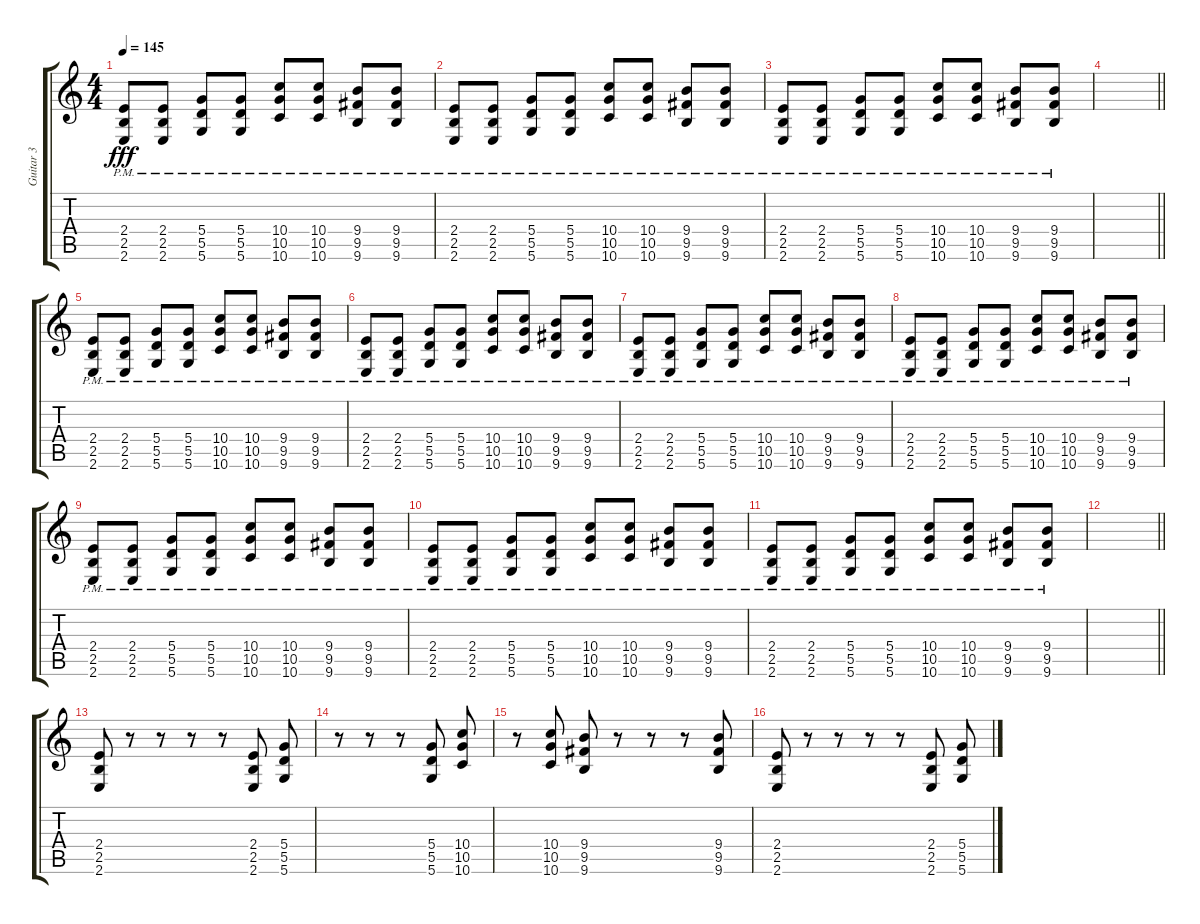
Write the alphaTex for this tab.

\track ("Guitar 3" "Guitar 3") {instrument distortionguitar}
\staff {score tabs}
\tuning (E4 B3 G3 D3 A2 D2) {hide}
\ts (4 4)
\tempo 145
\clef g2
\ks c
(2.4{pm} 2.5{pm} 2.6{pm}).8{dy fff} (2.4{pm} 2.5{pm} 2.6{pm}).8 (5.4{pm} 5.5{pm} 5.6{pm}).8 (5.4{pm} 5.5{pm} 5.6{pm}).8 (10.4{pm} 10.5{pm} 10.6{pm}).8 (10.4{pm} 10.5{pm} 10.6{pm}).8 (9.4{pm} 9.5{pm} 9.6{pm}).8 (9.4{pm} 9.5{pm} 9.6{pm}).8 |
(2.4{pm} 2.5{pm} 2.6{pm}).8 (2.4{pm} 2.5{pm} 2.6{pm}).8 (5.4{pm} 5.5{pm} 5.6{pm}).8 (5.4{pm} 5.5{pm} 5.6{pm}).8 (10.4{pm} 10.5{pm} 10.6{pm}).8 (10.4{pm} 10.5{pm} 10.6{pm}).8 (9.4{pm} 9.5{pm} 9.6{pm}).8 (9.4{pm} 9.5{pm} 9.6{pm}).8 |
(2.4{pm} 2.5{pm} 2.6{pm}).8 (2.4{pm} 2.5{pm} 2.6{pm}).8 (5.4{pm} 5.5{pm} 5.6{pm}).8 (5.4{pm} 5.5{pm} 5.6{pm}).8 (10.4{pm} 10.5{pm} 10.6{pm}).8 (10.4{pm} 10.5{pm} 10.6{pm}).8 (9.4{pm} 9.5{pm} 9.6{pm}).8 (9.4{pm} 9.5{pm} 9.6{pm}).8 |
\barLineRight lightlight
|
(2.4{pm} 2.5{pm} 2.6{pm}).8 (2.4{pm} 2.5{pm} 2.6{pm}).8 (5.4{pm} 5.5{pm} 5.6{pm}).8 (5.4{pm} 5.5{pm} 5.6{pm}).8 (10.4{pm} 10.5{pm} 10.6{pm}).8 (10.4{pm} 10.5{pm} 10.6{pm}).8 (9.4{pm} 9.5{pm} 9.6{pm}).8 (9.4{pm} 9.5{pm} 9.6{pm}).8 |
(2.4{pm} 2.5{pm} 2.6{pm}).8 (2.4{pm} 2.5{pm} 2.6{pm}).8 (5.4{pm} 5.5{pm} 5.6{pm}).8 (5.4{pm} 5.5{pm} 5.6{pm}).8 (10.4{pm} 10.5{pm} 10.6{pm}).8 (10.4{pm} 10.5{pm} 10.6{pm}).8 (9.4{pm} 9.5{pm} 9.6{pm}).8 (9.4{pm} 9.5{pm} 9.6{pm}).8 |
(2.4{pm} 2.5{pm} 2.6{pm}).8 (2.4{pm} 2.5{pm} 2.6{pm}).8 (5.4{pm} 5.5{pm} 5.6{pm}).8 (5.4{pm} 5.5{pm} 5.6{pm}).8 (10.4{pm} 10.5{pm} 10.6{pm}).8 (10.4{pm} 10.5{pm} 10.6{pm}).8 (9.4{pm} 9.5{pm} 9.6{pm}).8 (9.4{pm} 9.5{pm} 9.6{pm}).8 |
(2.4{pm} 2.5{pm} 2.6{pm}).8 (2.4{pm} 2.5{pm} 2.6{pm}).8 (5.4{pm} 5.5{pm} 5.6{pm}).8 (5.4{pm} 5.5{pm} 5.6{pm}).8 (10.4{pm} 10.5{pm} 10.6{pm}).8 (10.4{pm} 10.5{pm} 10.6{pm}).8 (9.4{pm} 9.5{pm} 9.6{pm}).8 (9.4{pm} 9.5{pm} 9.6{pm}).8 |
(2.4{pm} 2.5{pm} 2.6{pm}).8 (2.4{pm} 2.5{pm} 2.6{pm}).8 (5.4{pm} 5.5{pm} 5.6{pm}).8 (5.4{pm} 5.5{pm} 5.6{pm}).8 (10.4{pm} 10.5{pm} 10.6{pm}).8 (10.4{pm} 10.5{pm} 10.6{pm}).8 (9.4{pm} 9.5{pm} 9.6{pm}).8 (9.4{pm} 9.5{pm} 9.6{pm}).8 |
(2.4{pm} 2.5{pm} 2.6{pm}).8 (2.4{pm} 2.5{pm} 2.6{pm}).8 (5.4{pm} 5.5{pm} 5.6{pm}).8 (5.4{pm} 5.5{pm} 5.6{pm}).8 (10.4{pm} 10.5{pm} 10.6{pm}).8 (10.4{pm} 10.5{pm} 10.6{pm}).8 (9.4{pm} 9.5{pm} 9.6{pm}).8 (9.4{pm} 9.5{pm} 9.6{pm}).8 |
(2.4{pm} 2.5{pm} 2.6{pm}).8 (2.4{pm} 2.5{pm} 2.6{pm}).8 (5.4{pm} 5.5{pm} 5.6{pm}).8 (5.4{pm} 5.5{pm} 5.6{pm}).8 (10.4{pm} 10.5{pm} 10.6{pm}).8 (10.4{pm} 10.5{pm} 10.6{pm}).8 (9.4{pm} 9.5{pm} 9.6{pm}).8 (9.4{pm} 9.5{pm} 9.6{pm}).8 |
\barLineRight lightlight
|
(2.4 2.5 2.6).8 r.8 r.8 r.8 r.8 (2.4 2.5 2.6).8 (5.4 5.5 5.6).8 |
r.8 r.8 r.8 (5.4 5.5 5.6).8 (10.4 10.5 10.6).8 |
r.8 (10.4 10.5 10.6).8 (9.4 9.5 9.6).8 r.8 r.8 r.8 (9.4 9.5 9.6).8 |
(2.4 2.5 2.6).8 r.8 r.8 r.8 r.8 (2.4 2.5 2.6).8 (5.4 5.5 5.6).8
